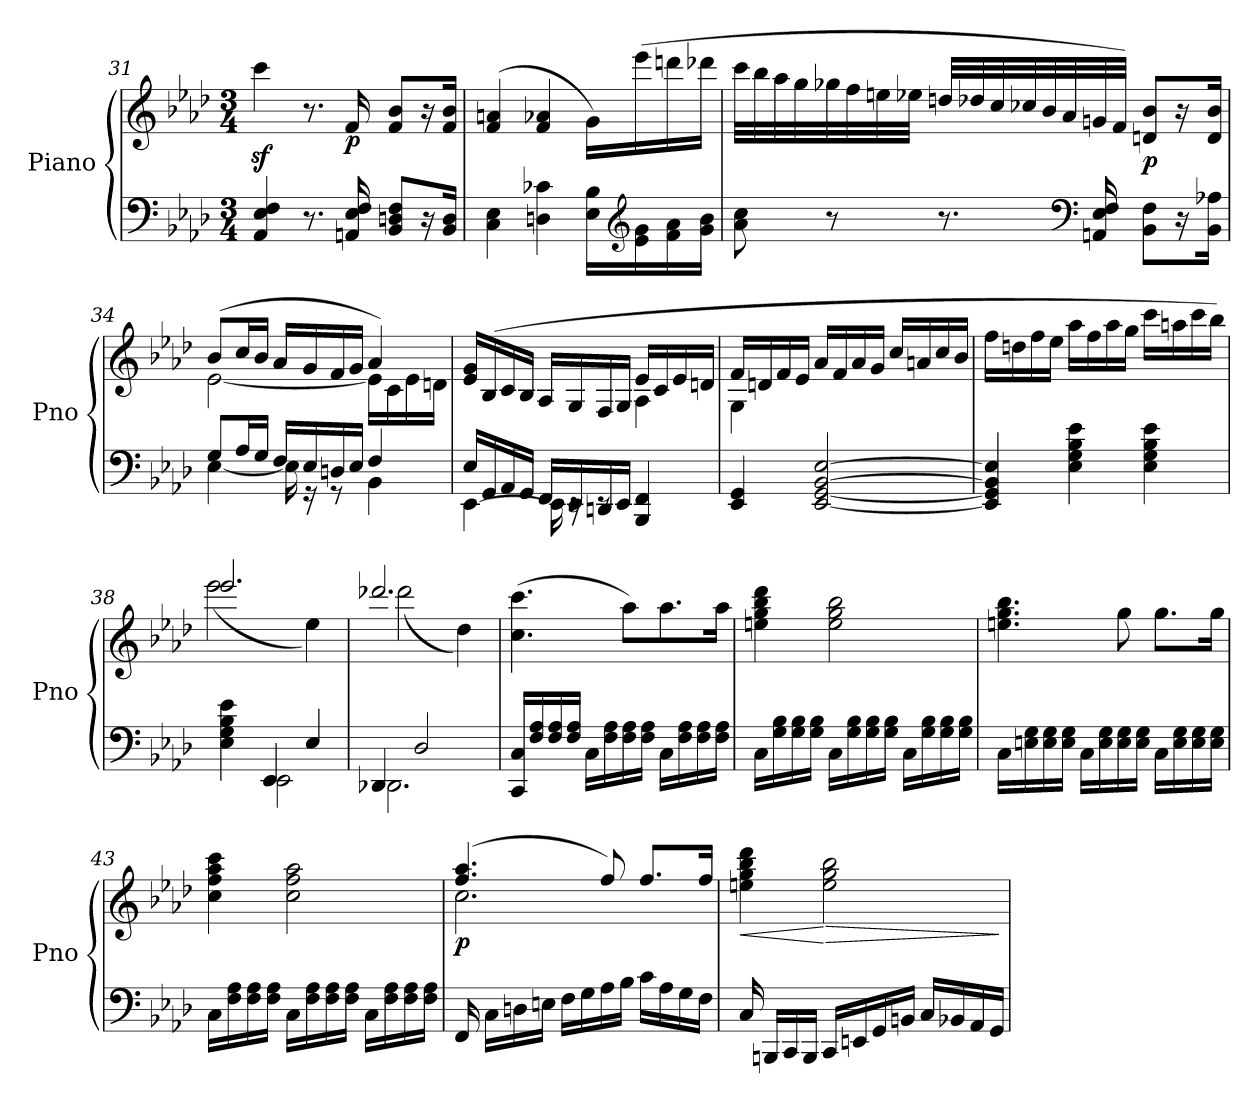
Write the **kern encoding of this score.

**kern	**kern	**dynam
*part1	*part1	*part1
*staff2	*staff1	*staff1/2
*I"Piano	*	*
*I'Pno	*	*
!!LO:PB:g=z
*clefF4	*clefG2	*
*k[b-e-a-d-]	*k[b-e-a-d-]	*
*M3/4	*M3/4	*
=31	=31	=31
4AA-/ 4E-/ 4F/	4cccz<\	.
8.r	8.r	.
!	!	!LO:DY:b
16AAn/ 16E-/ 16F/	16f/	p
8BB-/ 8Dn/ 8F/L	8f/ 8b-/L	.
16r	16r	.
16BB-/ 16D/Jk	16f/ 16b-/Jk	.
!!LO:LB:g=z
=32	=32	=32
4C\ 4E-\	(4f/ 4an/	.
4Dn\ 4c-X\	4f/ 4a-X/	.
16E-\ 16B-\LL	16g\LL)	.
*clefG2	*	*
!	!	!LO:DY:b
16e-\ 16g\	(16eee-\	other-dynamics
16f\ 16a-\	16dddn\	.
16g\ 16b-\JJ	16ddd-X\JJ	.
=33	=33	=33
8a-\ 8cc\	32ccc\LLL	.
.	32bb-\	.
.	32aa-\	.
.	32gg\	.
8r	32gg-X\	.
.	32ff\	.
.	32een\	.
.	32ee-X\JJJ	.
8.r	32ddn/LLL	.
.	32dd-X/	.
.	32cc/	.
.	32cc-X/	.
!	!	!LO:DY:b
.	32b-/	other-dynamics
.	32a-/	.
*clefF4	*	*
16AAn/ 16E-/ 16F/	32gn/	.
.	32f/JJJ)	.
!	!	!LO:DY:b
8BB-\ 8F\L	8dn/ 8b-/L	p
16r	16r	.
16BB-\ 16A-X\Jk	16d/ 16b-/Jk	.
!!LO:LB:g=z
=34	=34	=34
*^	*^	*
!	!	!	!	!LO:DY:b
8G/L	[4E-\	(8b-/L	[2e-\	other-dynamics
16A-/L	.	16cc/L	.	.
16G/JJ	.	16b-/JJ	.	.
16F/LL	16E-\]	16a-/LL	.	.
16E-/	16r	16g/	.	.
16Dn/	8r	16f/	.	.
16E-/JJ	.	16g/JJ	.	.
4F/	4BB-\	4a-/)	16e-\LL]	.
.	.	.	16c\	.
.	.	.	16e-\	.
.	.	.	16dn\JJ	.
!!LO:LB:g=z
=35	=35	=35	=35	=35
*	*^	*	*^	*
2ryy	16E-/LL	[4EE-\	16e-/ 16g/LL	2ryy	2ryy	.
.	16GG/	.	(16B-/	.	.	.
.	16AA-/	.	16c/	.	.	.
.	16GG/JJ	.	16B-/JJ	.	.	.
.	16FF/LL	16EE-\]	16A-/LL	.	.	.
.	16EE-/	16rEE	16G/	.	.	.
.	16DDn/	8rEE	16F/	.	.	.
.	16EE-/JJ	.	16G/JJ	.	.	.
4ryy	4BBB-/ 4FF/	4ryy	(16e-/LL	4A-\)	4ryy	.
.	.	.	16c/	.	.	.
.	.	.	16e-/	.	.	.
.	.	.	16dn/JJ	.	.	.
*	*v	*v	*	*	*	*
*	*	*	*v	*v	*
=36	=36	=36	=36	=36
4ryy	4EE-/ 4GG/	16f/LL	4G\	.
.	.	16dn/	.	.
.	.	16f/	.	.
.	.	16e-/JJ	.	.
2ryy	[2EE-/ [2GG/ [2BB-/ [2E-/	16a-/LL	2ryy	.
.	.	16f/	.	.
.	.	16a-/	.	.
.	.	16g/JJ	.	.
.	.	16cc/LL	.	.
.	.	16an/	.	.
.	.	16cc/	.	.
.	.	16b-/JJ	.	.
*v	*v	*	*	*
*	*v	*v	*
=37	=37	=37
4EE-/] 4GG/] 4BB-/] 4E-/]	16ff\LL	.
.	16ddn\	.
.	16ff\	.
.	16ee-\JJ	.
4E-\ 4G\ 4B-\ 4e-\	16aa-\LL	.
.	16ff\	.
.	16aa-\	.
.	16gg\JJ	.
4E-\ 4G\ 4B-\ 4e-\	16ccc\LL	.
.	16aan\	.
.	16ccc\	.
.	16bb-\JJ)	.
=38	=38	=38
*^	*^	*
*	*	*	*^	*
!	!	!	!	!	!LO:DY:b
4E-\ 4G\ 4B-\ 4e-\	4ryy	2.eee-/	(2eee-\	4ryy	other-dynamics
4EE-/	2EE-\	.	.	2ryy	.
4E-/	.	.	4ee-\)	.	.
*	*	*	*v	*v	*
!!LO:LB:g=z
=39	=39	=39	=39	=39
4DD-X/	2.DD-\	2.ddd-X/	(2ddd-\	.
2D-/	.	.	.	.
!	!	!	!	!LO:DY:b
.	.	.	4dd-\)	other-dynamics
*v	*v	*	*	*
*	*v	*v	*
=40	=40	=40
16CC/ 16C/LL	(4.cc\ 4.ccc\	.
16F/ 16A-/	.	.
16F/ 16A-/	.	.
16F/ 16A-/JJ	.	.
16C\LL	.	.
16F\ 16A-\	.	.
16F\ 16A-\	8aa-\L)	.
16F\ 16A-\JJ	.	.
16C\LL	8.aa-\	.
16F\ 16A-\	.	.
16F\ 16A-\	.	.
16F\ 16A-\JJ	16aa-\Jk	.
=41	=41	=41
16C\LL	4een\ 4gg\ 4bb-\ 4ddd-\	.
16G\ 16B-\	.	.
16G\ 16B-\	.	.
16G\ 16B-\JJ	.	.
16C\LL	2ee\ 2gg\ 2bb-\	.
16G\ 16B-\	.	.
16G\ 16B-\	.	.
16G\ 16B-\JJ	.	.
16C\LL	.	.
16G\ 16B-\	.	.
16G\ 16B-\	.	.
16G\ 16B-\JJ	.	.
=42	=42	=42
16C\LL	4.een\ 4.gg\ 4.bb-\	.
16En\ 16G\	.	.
16E\ 16G\	.	.
16E\ 16G\JJ	.	.
16C\LL	.	.
16E\ 16G\	.	.
16E\ 16G\	8gg\	.
16E\ 16G\JJ	.	.
16C\LL	8.gg\L	.
16E\ 16G\	.	.
16E\ 16G\	.	.
16E\ 16G\JJ	16gg\Jk	.
!!LO:LB:g=z
=43	=43	=43
16C\LL	4cc\ 4ff\ 4aa-\ 4ccc\	.
16F\ 16A-\	.	.
16F\ 16A-\	.	.
16F\ 16A-\JJ	.	.
16C\LL	2cc\ 2ff\ 2aa-\	.
16F\ 16A-\	.	.
16F\ 16A-\	.	.
16F\ 16A-\JJ	.	.
16C\LL	.	.
16F\ 16A-\	.	.
16F\ 16A-\	.	.
16F\ 16A-\JJ	.	.
=44	=44	=44
*	*^	*
!	!	!	!LO:DY:b
16FF/	(4.ff/ 4.aa-/	2.cc\	p
16C\LL	.	.	.
16Dn\	.	.	.
16En\JJ	.	.	.
16F\LL	.	.	.
16G\	.	.	.
16A-\	8ff/)	.	.
16B-\JJ	.	.	.
16c\LL	8.ff/L	.	.
16A-\	.	.	.
16G\	.	.	.
16F\JJ	16ff/Jk	.	.
*	*v	*v	*
=45	=45	=45
!	!	!LO:HP:b
16C/	4een\ 4gg\ 4bb-\ 4ddd-\	<
16BBBn/LL	.	.
16CC/	.	.
16BBB/JJ	.	.
!	!	!LO:HP:n=1:b
16CC/LL	2ee\ 2gg\ 2bb-\	[ >
16EEn/	.	.
16GG/	.	.
16BBn/JJ	.	.
16C/LL	.	.
16BB-X/	.	.
16AA-/	.	.
16GG/JJ	.	.
.	.	]
=	=	=
*-	*-	*-
